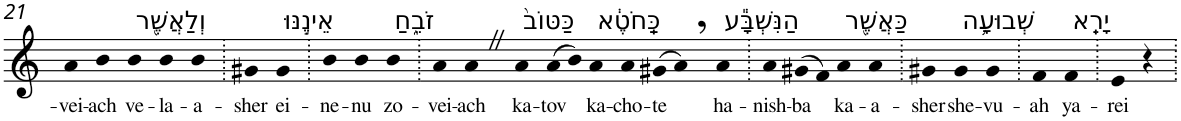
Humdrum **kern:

**kern	**text
*part1	*part1
*staff1	*staff1
*I"Piano	*
*I'Pno	*
!!LO:PB:g=z
*clefG2	*
*k[]	*
=21	=21
!	!LO:LY:b
4a	-vei-
!	!LO:LY:b
4b	-ach
!LO:TX:a:t=וְלַאֲשֶׁ֖ר	!
!	!LO:LY:b
4b	ve-
!	!LO:LY:b
4b	-la-
!	!LO:LY:b
4b	-a-
=22.	=22.
!	!LO:LY:b
4g#X	-sher
!LO:TX:a:t=אֵינֶ֣נּוּ	!
!	!LO:LY:b
4g#	ei-
=23.	=23.
!	!LO:LY:b
4b	-ne-
!	!LO:LY:b
4b	-nu
!LO:TX:a:t=זֹבֵ֑חַ	!
!	!LO:LY:b
4b	zo-
=24.	=24.
!	!LO:LY:b
4a	-vei-
!	!LO:LY:b
4aZ	-ach
!LO:TX:a:t=כַּטּוֹב֙	!
!	!LO:LY:b
4a	ka-
!	!LO:LY:b
(>8a	-tov
8b)	.
!LO:TX:a:t=כַּֽחֹטֶ֔א	!
!	!LO:LY:b
4a	ka-
!	!LO:LY:b
4a	-cho-
!	!LO:LY:b
(>8g#X	-te
8a,)	.
!LO:TX:a:t=הַנִּשְׁבָּ֕ע	!
!	!LO:LY:b
4a	ha-
=25.	=25.
!	!LO:LY:b
4a	-nish-
!	!LO:LY:b
(>8g#X	-ba
8f)	.
!LO:TX:a:t=כַּאֲשֶׁ֖ר	!
!	!LO:LY:b
4a	ka-
!	!LO:LY:b
4a	-a-
=26.	=26.
!	!LO:LY:b
4g#X	-sher
!LO:TX:a:t=שְׁבוּעָ֥ה	!
!	!LO:LY:b
4g#	she-
!	!LO:LY:b
4g#	-vu-
=27.	=27.
!	!LO:LY:b
4f	-ah
!LO:TX:a:t=יָרֵֽא	!
!	!LO:LY:b
4f	ya-
=28.	=28.
!	!LO:LY:b
4e	-rei
4r	.
=.	=.
*-	*-
